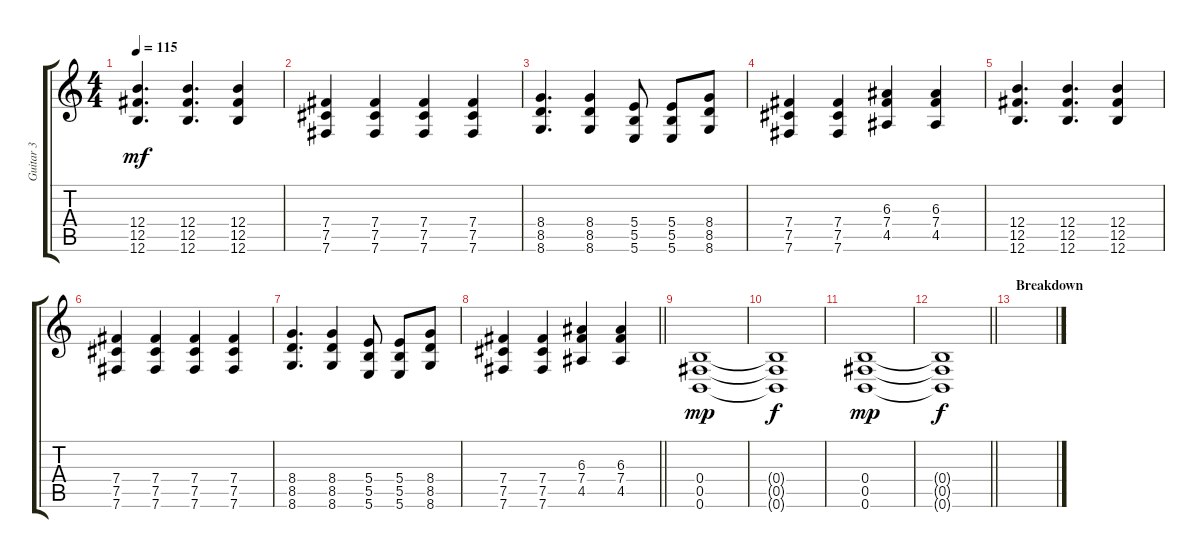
\track ("Guitar 3" "Guitar 3") {instrument distortionguitar}
\staff {score tabs}
\tuning (Db4 Ab3 E3 B2 Gb2 B1) {hide}
\ts (4 4)
\tempo 115
\clef g2
\ks c
(12.4 12.5 12.6).4{d dy mf} (12.4 12.5 12.6).4{d} (12.4 12.5 12.6).4 |
(7.4 7.5 7.6).4 (7.4 7.5 7.6).4 (7.4 7.5 7.6).4 (7.4 7.5 7.6).4 |
(8.4 8.5 8.6).4{d} (8.4 8.5 8.6).4 (5.4 5.5 5.6).8 (5.4 5.5 5.6).8 (8.4 8.5 8.6).8 |
(7.4 7.5 7.6).4 (7.4 7.5 7.6).4 (6.3 7.4 4.5).4 (6.3 7.4 4.5).4 |
(12.4 12.5 12.6).4{d} (12.4 12.5 12.6).4{d} (12.4 12.5 12.6).4 |
(7.4 7.5 7.6).4 (7.4 7.5 7.6).4 (7.4 7.5 7.6).4 (7.4 7.5 7.6).4 |
(8.4 8.5 8.6).4{d} (8.4 8.5 8.6).4 (5.4 5.5 5.6).8 (5.4 5.5 5.6).8 (8.4 8.5 8.6).8 |
\barLineRight lightlight
(7.4 7.5 7.6).4 (7.4 7.5 7.6).4 (6.3 7.4 4.5).4 (6.3 7.4 4.5).4 |
(0.4 0.5 0.6).1{dy mp} |
(0.4{t} 0.5{t} 0.6{t}).1{dy f} |
(0.4 0.5 0.6).1{dy mp} |
\barLineRight lightlight
(0.4{t} 0.5{t} 0.6{t}).1{dy f} |
\section ("" "Breakdown")
